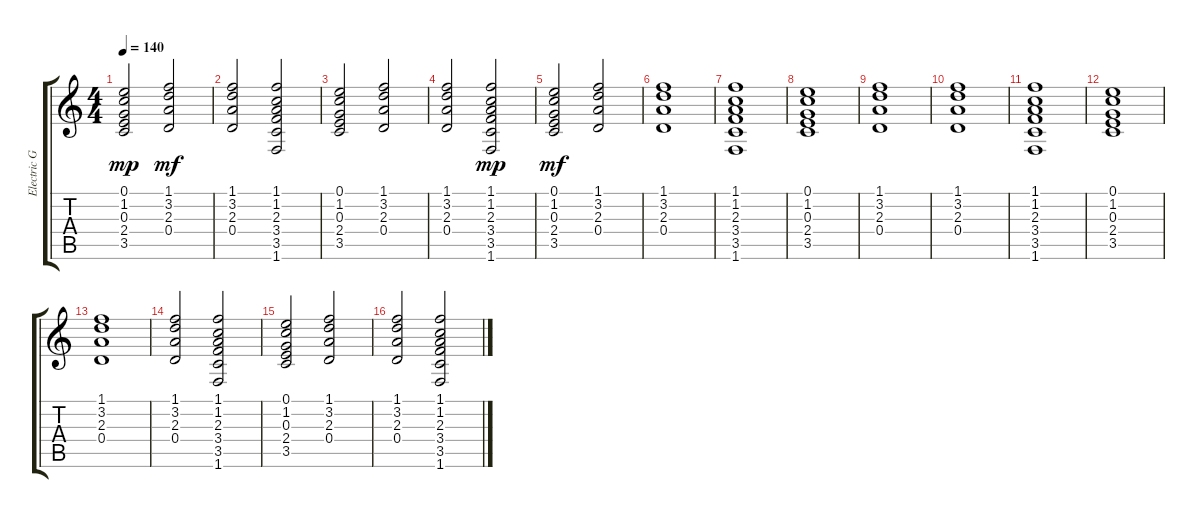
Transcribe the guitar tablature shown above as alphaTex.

\track ("Electric Guitar" "Electric G") {instrument electricguitarclean}
\staff {score tabs}
\tuning (E4 B3 G3 D3 A2 E2) {hide}
\ts (4 4)
\tempo 140
\clef g2
\ks c
(0.1 1.2 0.3 2.4 3.5).2{dy mp} (1.1 3.2 2.3 0.4).2{dy mf} |
(1.1 3.2 2.3 0.4).2 (1.1 1.2 2.3 3.4 3.5 1.6).2 |
(0.1 1.2 0.3 2.4 3.5).2 (1.1 3.2 2.3 0.4).2 |
(1.1 3.2 2.3 0.4).2 (1.1 1.2 2.3 3.4 3.5 1.6).2{dy mp} |
(0.1 1.2 0.3 2.4 3.5).2{dy mf} (1.1 3.2 2.3 0.4).2 |
(1.1 3.2 2.3 0.4).1 |
(1.1 1.2 2.3 3.4 3.5 1.6).1 |
(0.1 1.2 0.3 2.4 3.5).1 |
(1.1 3.2 2.3 0.4).1 |
(1.1 3.2 2.3 0.4).1 |
(1.1 1.2 2.3 3.4 3.5 1.6).1 |
(0.1 1.2 0.3 2.4 3.5).1 |
(1.1 3.2 2.3 0.4).1 |
(1.1 3.2 2.3 0.4).2 (1.1 1.2 2.3 3.4 3.5 1.6).2 |
(0.1 1.2 0.3 2.4 3.5).2 (1.1 3.2 2.3 0.4).2 |
(1.1 3.2 2.3 0.4).2 (1.1 1.2 2.3 3.4 3.5 1.6).2
